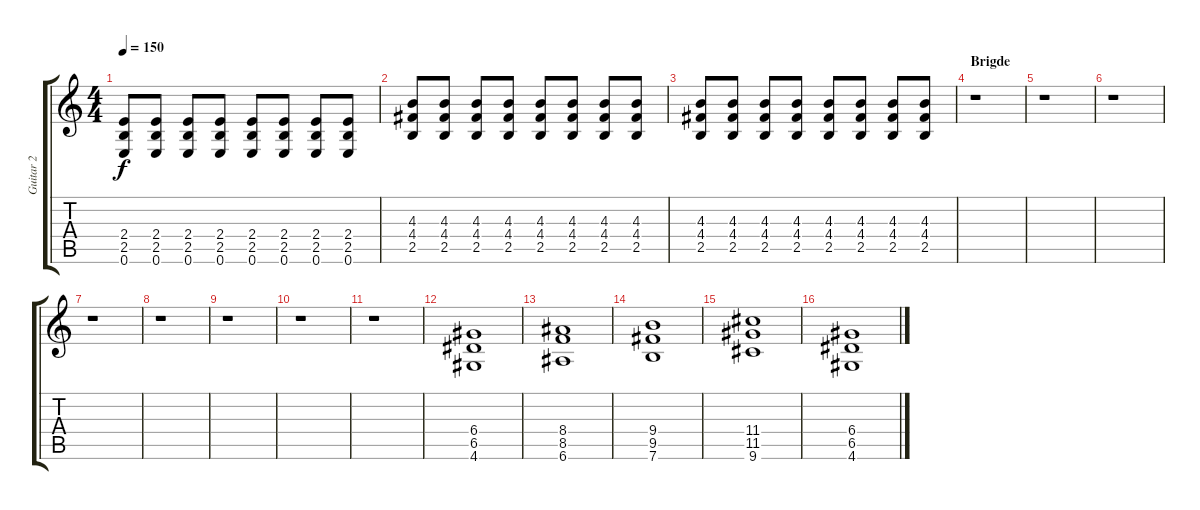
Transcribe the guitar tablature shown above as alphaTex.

\track ("Guitar 2" "Guitar 2") {instrument overdrivenguitar}
\staff {score tabs}
\tuning (E4 B3 G3 D3 A2 E2) {hide}
\ts (4 4)
\tempo 150
\clef g2
\ks c
(2.4 2.5 0.6).8{dy f} (2.4 2.5 0.6).8 (2.4 2.5 0.6).8 (2.4 2.5 0.6).8 (2.4 2.5 0.6).8 (2.4 2.5 0.6).8 (2.4 2.5 0.6).8 (2.4 2.5 0.6).8 |
(4.3 4.4 2.5).8 (4.3 4.4 2.5).8 (4.3 4.4 2.5).8 (4.3 4.4 2.5).8 (4.3 4.4 2.5).8 (4.3 4.4 2.5).8 (4.3 4.4 2.5).8 (4.3 4.4 2.5).8 |
(4.3 4.4 2.5).8 (4.3 4.4 2.5).8 (4.3 4.4 2.5).8 (4.3 4.4 2.5).8 (4.3 4.4 2.5).8 (4.3 4.4 2.5).8 (4.3 4.4 2.5).8 (4.3 4.4 2.5).8 |
\section ("" "Brigde")
r.1 |
r.1 |
r.1 |
r.1 |
r.1 |
r.1 |
r.1 |
r.1 |
(6.4 6.5 4.6).1 |
(8.4 8.5 6.6).1 |
(9.4 9.5 7.6).1 |
(11.4 11.5 9.6).1 |
(6.4 6.5 4.6).1
